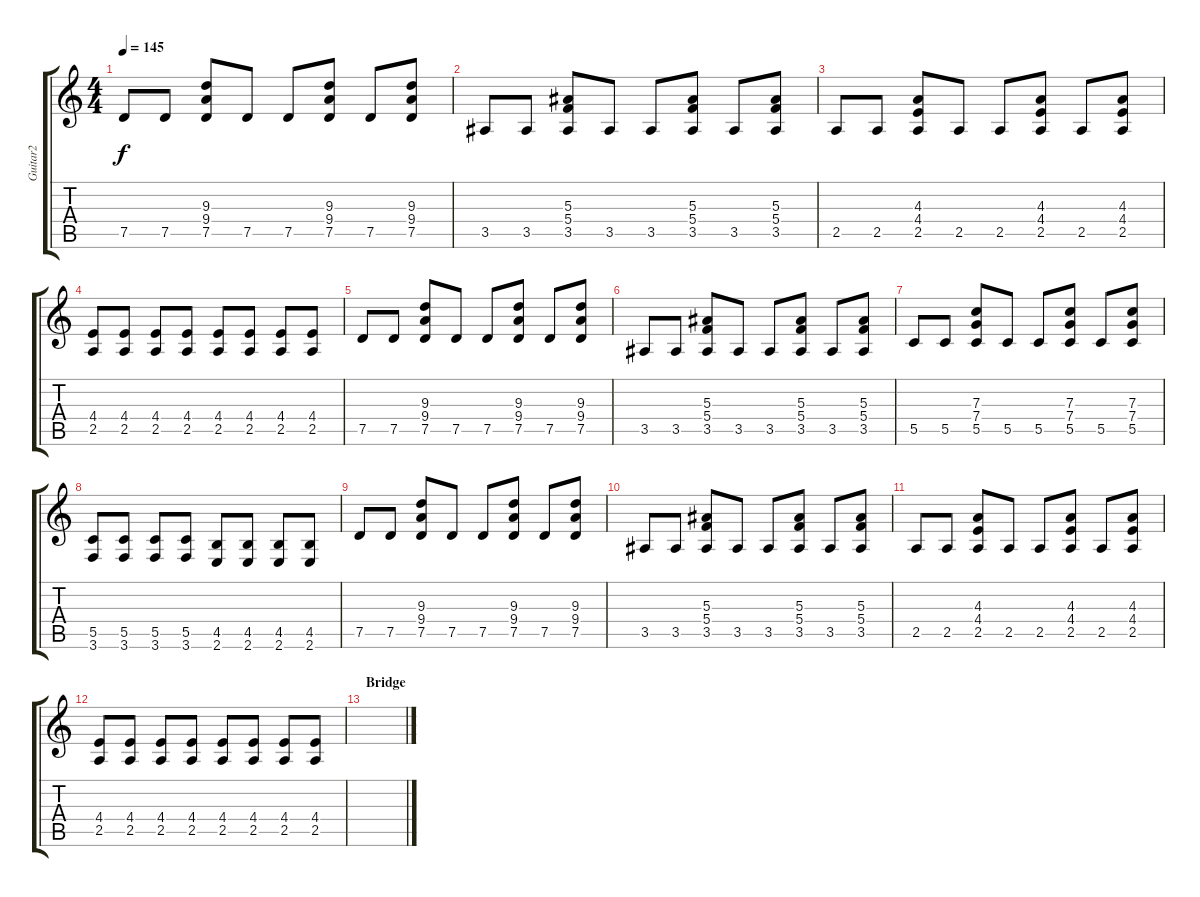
\track ("Guitar2" "Guitar2") {instrument distortionguitar}
\staff {score tabs}
\tuning (D4 A3 F3 C3 G2 D2) {hide}
\ts (4 4)
\tempo 145
\clef g2
\ks c
7.5.8{dy f} 7.5.8 (9.3 9.4 7.5).8 7.5.8 7.5.8 (9.3 9.4 7.5).8 7.5.8 (9.3 9.4 7.5).8 |
3.5.8 3.5.8 (5.3 5.4 3.5).8 3.5.8 3.5.8 (5.3 5.4 3.5).8 3.5.8 (5.3 5.4 3.5).8 |
2.5.8 2.5.8 (4.3 4.4 2.5).8 2.5.8 2.5.8 (4.3 4.4 2.5).8 2.5.8 (4.3 4.4 2.5).8 |
(4.4 2.5).8 (4.4 2.5).8 (4.4 2.5).8 (4.4 2.5).8 (4.4 2.5).8 (4.4 2.5).8 (4.4 2.5).8 (4.4 2.5).8 |
7.5.8 7.5.8 (9.3 9.4 7.5).8 7.5.8 7.5.8 (9.3 9.4 7.5).8 7.5.8 (9.3 9.4 7.5).8 |
3.5.8 3.5.8 (5.3 5.4 3.5).8 3.5.8 3.5.8 (5.3 5.4 3.5).8 3.5.8 (5.3 5.4 3.5).8 |
5.5.8 5.5.8 (7.3 7.4 5.5).8 5.5.8 5.5.8 (7.3 7.4 5.5).8 5.5.8 (7.3 7.4 5.5).8 |
(5.5 3.6).8 (5.5 3.6).8 (5.5 3.6).8 (5.5 3.6).8 (4.5 2.6).8 (4.5 2.6).8 (4.5 2.6).8 (4.5 2.6).8 |
7.5.8 7.5.8 (9.3 9.4 7.5).8 7.5.8 7.5.8 (9.3 9.4 7.5).8 7.5.8 (9.3 9.4 7.5).8 |
3.5.8 3.5.8 (5.3 5.4 3.5).8 3.5.8 3.5.8 (5.3 5.4 3.5).8 3.5.8 (5.3 5.4 3.5).8 |
2.5.8 2.5.8 (4.3 4.4 2.5).8 2.5.8 2.5.8 (4.3 4.4 2.5).8 2.5.8 (4.3 4.4 2.5).8 |
(4.4 2.5).8 (4.4 2.5).8 (4.4 2.5).8 (4.4 2.5).8 (4.4 2.5).8 (4.4 2.5).8 (4.4 2.5).8 (4.4 2.5).8 |
\section ("" "Bridge")
